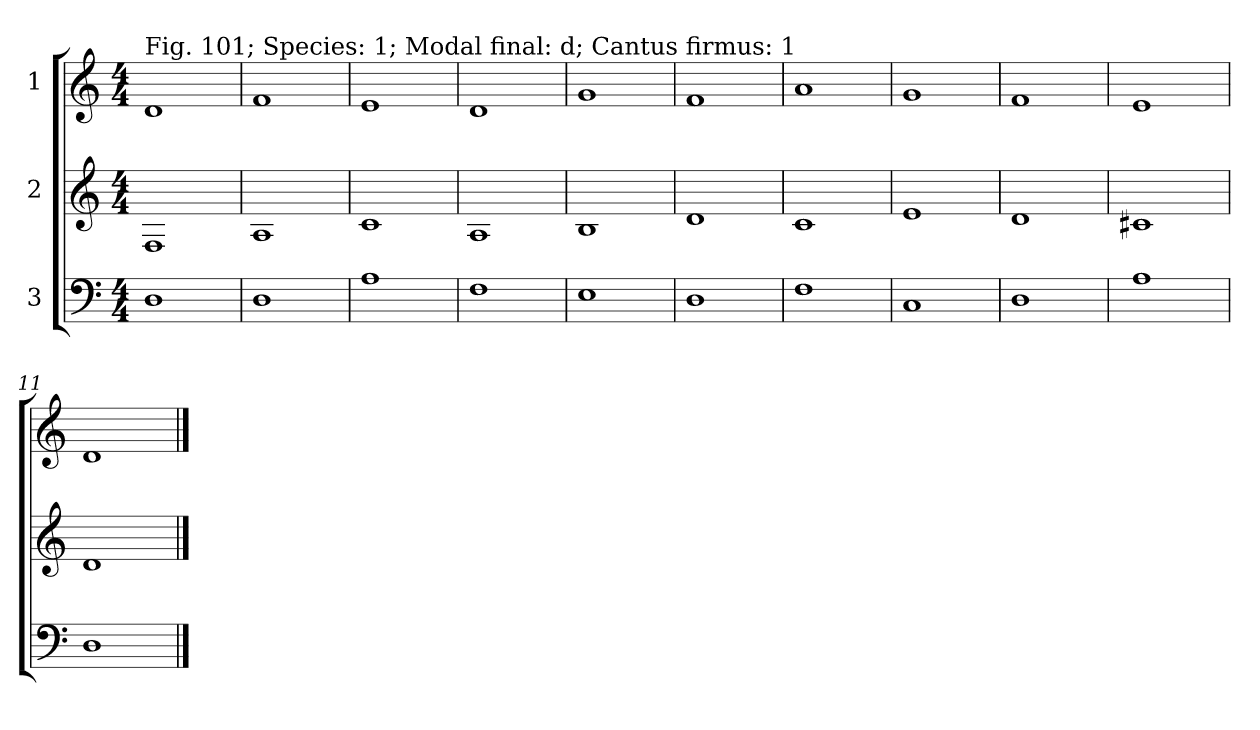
**kern	**kern	**kern
*part3	*part2	*part1
*staff3	*staff2	*staff1
*I"3	*I"2	*I"1
*clefF4	*clefG2	*clefG2
*k[]	*k[]	*k[]
*M4/4	*M4/4	*M4/4
=1	=1	=1
!	!	!LO:TX:a:t=Fig. 101; Species&colon; 1; Modal final&colon; d; Cantus firmus&colon; 1
1D	1F	1d
=2	=2	=2
1D	1A	1f
=3	=3	=3
1A	1c	1e
=4	=4	=4
1F	1A	1d
=5	=5	=5
1E	1B	1g
=6	=6	=6
1D	1d	1f
=7	=7	=7
1F	1c	1a
=8	=8	=8
1C	1e	1g
=9	=9	=9
1D	1d	1f
=10	=10	=10
1A	1c#X	1e
=11	=11	=11
1D	1d	1d
==	==	==
*-	*-	*-
